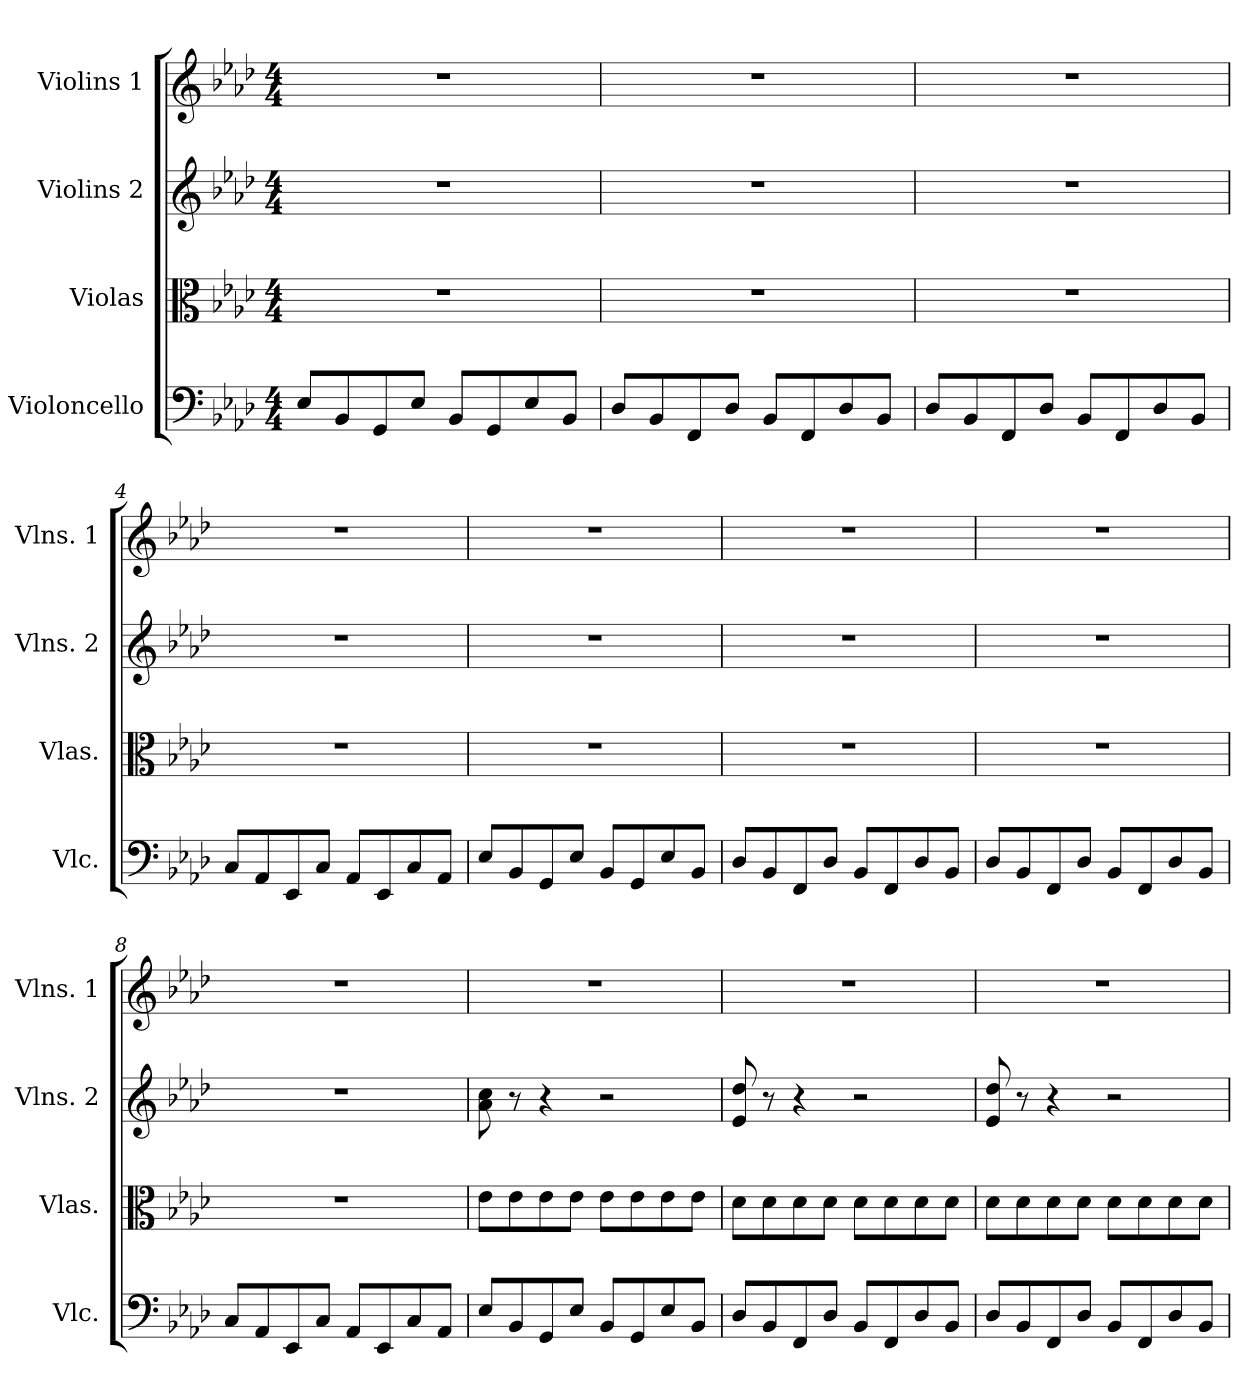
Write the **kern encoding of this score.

**kern	**kern	**kern	**kern
*part4	*part3	*part2	*part1
*staff4	*staff3	*staff2	*staff1
*I"Violoncello	*I"Violas	*I"Violins 2	*I"Violins 1
*I'Vlc.	*I'Vlas.	*I'Vlns. 2	*I'Vlns. 1
*clefF4	*clefC3	*clefG2	*clefG2
*k[b-e-a-d-]	*k[b-e-a-d-]	*k[b-e-a-d-]	*k[b-e-a-d-]
*A-:	*A-:	*A-:	*A-:
*M4/4	*M4/4	*M4/4	*M4/4
=1	=1	=1	=1
8E-/L	1r	1r	1r
8BB-/	.	.	.
8GG/	.	.	.
8E-/J	.	.	.
8BB-/L	.	.	.
8GG/	.	.	.
8E-/	.	.	.
8BB-/J	.	.	.
=2	=2	=2	=2
8D-/L	1r	1r	1r
8BB-/	.	.	.
8FF/	.	.	.
8D-/J	.	.	.
8BB-/L	.	.	.
8FF/	.	.	.
8D-/	.	.	.
8BB-/J	.	.	.
=3	=3	=3	=3
8D-/L	1r	1r	1r
8BB-/	.	.	.
8FF/	.	.	.
8D-/J	.	.	.
8BB-/L	.	.	.
8FF/	.	.	.
8D-/	.	.	.
8BB-/J	.	.	.
=4	=4	=4	=4
8C/L	1r	1r	1r
8AA-/	.	.	.
8EE-/	.	.	.
8C/J	.	.	.
8AA-/L	.	.	.
8EE-/	.	.	.
8C/	.	.	.
8AA-/J	.	.	.
!!LO:LB:g=z
=5	=5	=5	=5
8E-/L	1r	1r	1r
8BB-/	.	.	.
8GG/	.	.	.
8E-/J	.	.	.
8BB-/L	.	.	.
8GG/	.	.	.
8E-/	.	.	.
8BB-/J	.	.	.
=6	=6	=6	=6
8D-/L	1r	1r	1r
8BB-/	.	.	.
8FF/	.	.	.
8D-/J	.	.	.
8BB-/L	.	.	.
8FF/	.	.	.
8D-/	.	.	.
8BB-/J	.	.	.
=7	=7	=7	=7
8D-/L	1r	1r	1r
8BB-/	.	.	.
8FF/	.	.	.
8D-/J	.	.	.
8BB-/L	.	.	.
8FF/	.	.	.
8D-/	.	.	.
8BB-/J	.	.	.
=8	=8	=8	=8
8C/L	1r	1r	1r
8AA-/	.	.	.
8EE-/	.	.	.
8C/J	.	.	.
8AA-/L	.	.	.
8EE-/	.	.	.
8C/	.	.	.
8AA-/J	.	.	.
!!LO:PB:g=z
=9	=9	=9	=9
8E-/L	8e-\L	8a-\ 8cc\	1r
8BB-/	8e-\	8r	.
8GG/	8e-\	4r	.
8E-/J	8e-\J	.	.
8BB-/L	8e-\L	2r	.
8GG/	8e-\	.	.
8E-/	8e-\	.	.
8BB-/J	8e-\J	.	.
=10	=10	=10	=10
8D-/L	8d-\L	8e-/ 8dd-/	1r
8BB-/	8d-\	8r	.
8FF/	8d-\	4r	.
8D-/J	8d-\J	.	.
8BB-/L	8d-\L	2r	.
8FF/	8d-\	.	.
8D-/	8d-\	.	.
8BB-/J	8d-\J	.	.
=11	=11	=11	=11
8D-/L	8d-\L	8e-/ 8dd-/	1r
8BB-/	8d-\	8r	.
8FF/	8d-\	4r	.
8D-/J	8d-\J	.	.
8BB-/L	8d-\L	2r	.
8FF/	8d-\	.	.
8D-/	8d-\	.	.
8BB-/J	8d-\J	.	.
=	=	=	=
*-	*-	*-	*-
